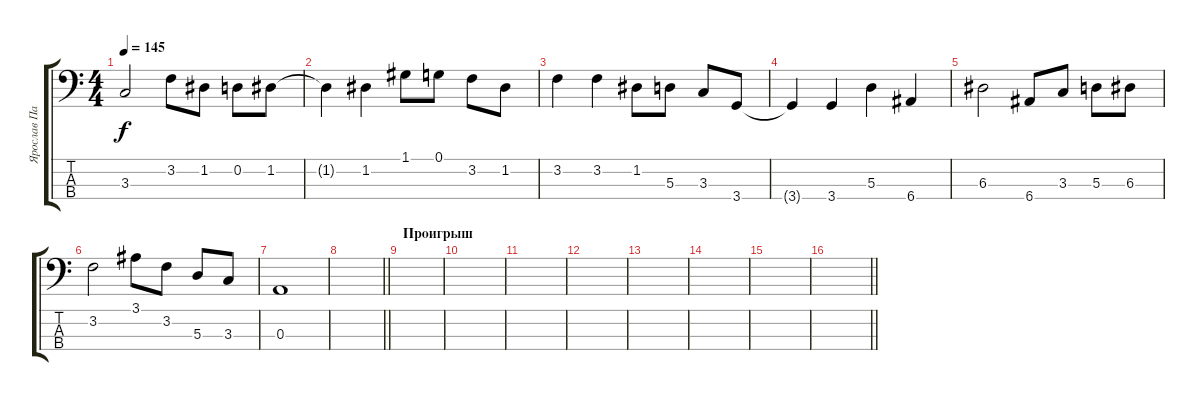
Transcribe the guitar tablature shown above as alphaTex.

\track ("Ярослав Пастухов" "Ярослав Па") {instrument electricbassfinger}
\staff {score tabs}
\tuning (G2 D2 A1 E1) {hide}
\ts (4 4)
\tempo 145
\clef f4
\ks c
3.3.2{dy f} 3.2.8 1.2.8 0.2.8 1.2.8 |
1.2{t}.4 1.2.4 1.1.8 0.1.8 3.2.8 1.2.8 |
3.2.4 3.2.4 1.2.8 5.3.8 3.3.8 3.4.8 |
3.4{t}.4 3.4.4 5.3.4 6.4.4 |
6.3.2 6.4.8 3.3.8 5.3.8 6.3.8 |
3.2.2 3.1.8 3.2.8 5.3.8 3.3.8 |
0.3.1 |
\barLineRight lightlight
|
\section ("" "Проигрыш")
|
|
|
|
|
|
|
\barLineRight lightlight
